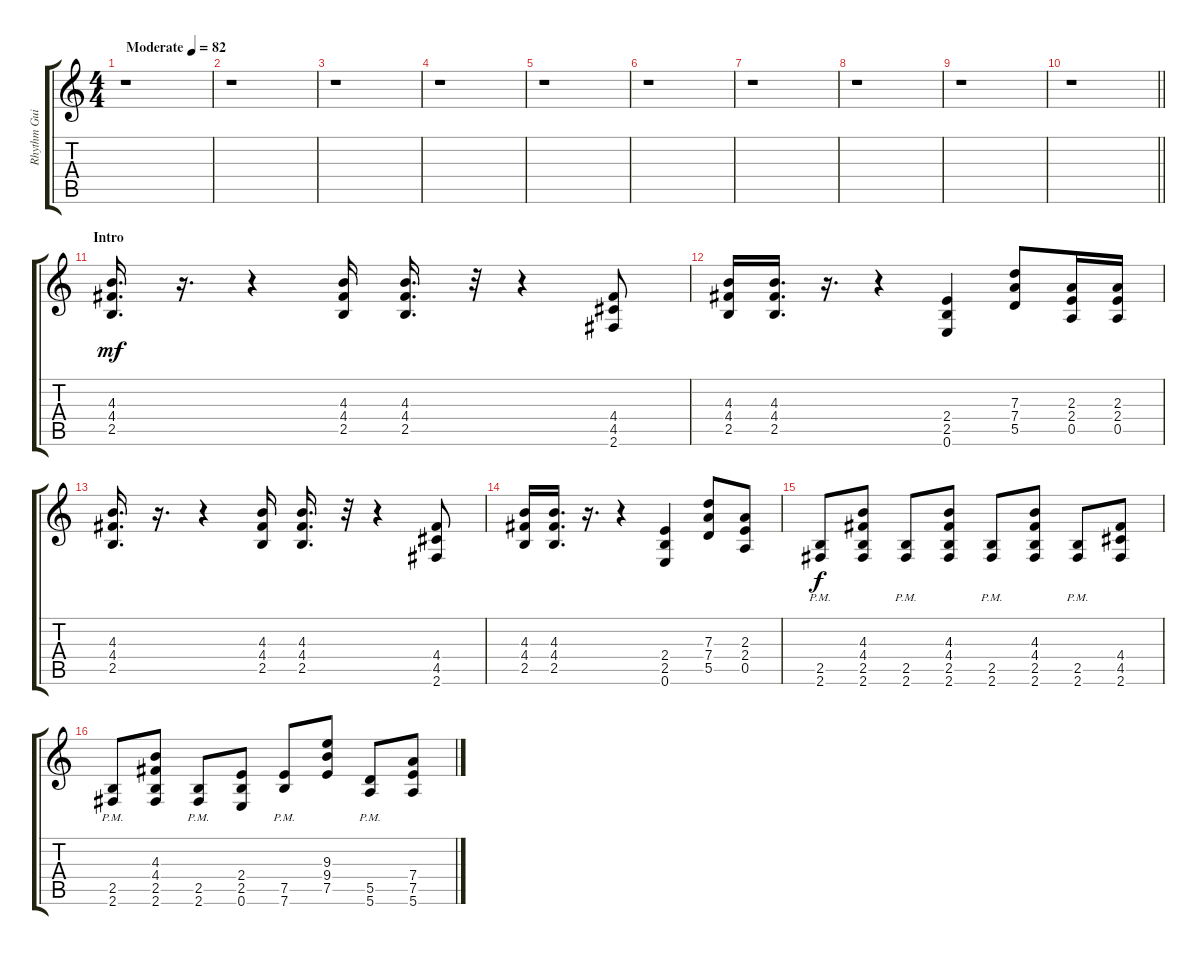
\track ("Rhythm Guitar I" "Rhythm Gui") {instrument overdrivenguitar}
\staff {score tabs}
\tuning (E4 B3 G3 D3 A2 E2) {hide}
\ts (4 4)
\tempo (82 "Moderate")
\clef g2
\ks c
r.1{dy mf instrument overdrivenguitar} |
r.1 |
r.1 |
r.1 |
r.1 |
r.1 |
r.1 |
r.1 |
r.1 |
\barLineRight lightlight
r.1 |
\section ("" "Intro")
(4.3 4.4 2.5).16{d} r.16{d} r.4 (4.3 4.4 2.5).16 (4.3 4.4 2.5).16{d} r.32 r.4 (4.4 4.5 2.6).8 |
(4.3 4.4 2.5).16 (4.3 4.4 2.5).16{d} r.16{d} r.4 (2.4 2.5 0.6).4 (7.3 7.4 5.5).8 (2.3 2.4 0.5).16 (2.3 2.4 0.5).16 |
(4.3 4.4 2.5).16{d} r.16{d} r.4 (4.3 4.4 2.5).16 (4.3 4.4 2.5).16{d} r.32 r.4 (4.4 4.5 2.6).8 |
(4.3 4.4 2.5).16 (4.3 4.4 2.5).16{d} r.16{d} r.4 (2.4 2.5 0.6).4 (7.3 7.4 5.5).8 (2.3 2.4 0.5).8 |
(2.5{pm} 2.6{pm}).8{dy f} (4.3 4.4 2.5 2.6).8 (2.5{pm} 2.6{pm}).8 (4.3 4.4 2.5 2.6).8 (2.5{pm} 2.6{pm}).8 (4.3 4.4 2.5 2.6).8 (2.5{pm} 2.6{pm}).8 (4.4 4.5 2.6).8 |
(2.5{pm} 2.6{pm}).8 (4.3 4.4 2.5 2.6).8 (2.5{pm} 2.6{pm}).8 (2.4 2.5 0.6).8 (7.5{pm} 7.6{pm}).8 (9.3 9.4 7.5).8 (5.5{pm} 5.6{pm}).8 (7.4 7.5 5.6).8
